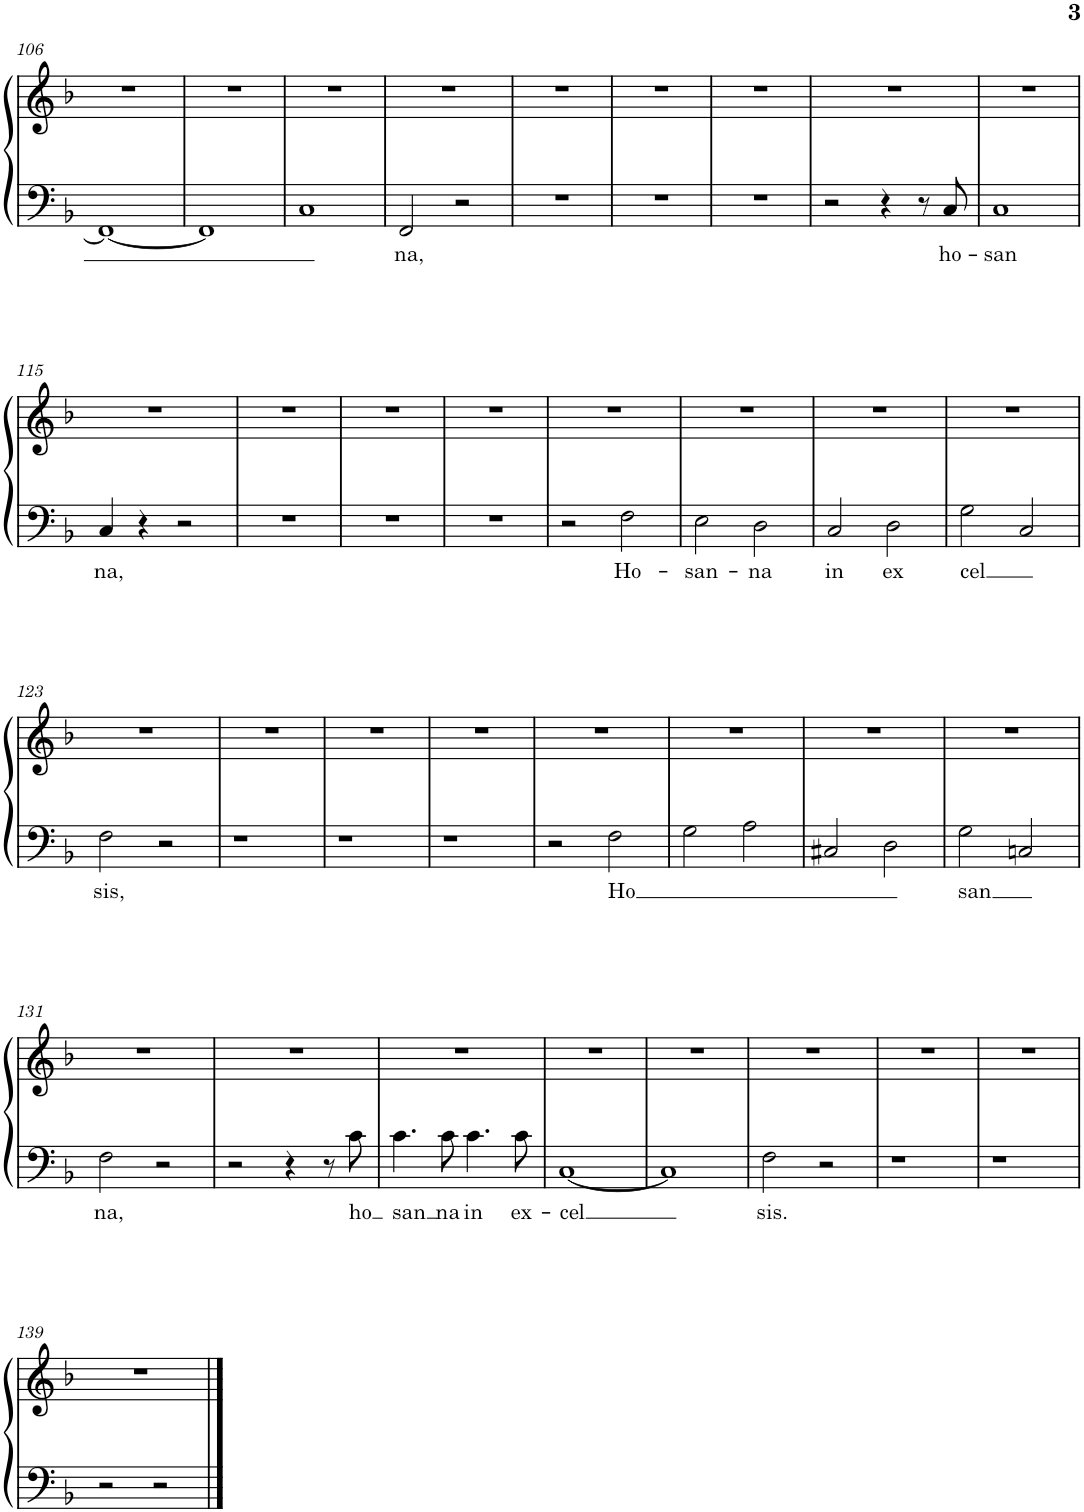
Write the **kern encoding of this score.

**kern	**text	**kern
*part1	*part1	*part1
*staff2	*staff2	*staff1
*I"Piano	*	*
*I'Pno.	*	*
!!LO:PB:g=z
*clefF4	*	*clefG2
*k[b-]	*	*k[b-]
*M2/2	*	*M2/2
*met(c|)	*	*met(c|)
=106	=106	=106
1FF_	.	1r
=107	=107	=107
1FF]	.	1r
=108	=108	=108
1C	.	1r
=109	=109	=109
!	!LO:LY:b	!
2FF/	na,	1r
2r	.	.
=110	=110	=110
1r	.	1r
=111	=111	=111
1r	.	1r
=112	=112	=112
1r	.	1r
=113	=113	=113
2r	.	1r
4r	.	.
8r	.	.
!	!LO:LY:b	!
8C/	ho-	.
=114	=114	=114
!	!LO:LY:b	!
1C	-san	1r
!!LO:LB:g=z
=115	=115	=115
!	!LO:LY:b	!
4C/	na,	1r
4r	.	.
2r	.	.
=116	=116	=116
1r	.	1r
=117	=117	=117
1r	.	1r
=118	=118	=118
1r	.	1r
=119	=119	=119
2r	.	1r
!	!LO:LY:b	!
2F\	Ho-	.
=120	=120	=120
!	!LO:LY:b	!
2E\	-san-	1r
!	!LO:LY:b	!
2D\	-na	.
=121	=121	=121
!	!LO:LY:b	!
2C/	in	1r
!	!LO:LY:b	!
2D\	ex	.
=122	=122	=122
!	!LO:LY:b	!
2G\	cel	1r
2C/	.	.
!!LO:LB:g=z
=123	=123	=123
!	!LO:LY:b	!
2F\	sis,	1r
2r	.	.
=124	=124	=124
1r	.	1r
=125	=125	=125
1r	.	1r
=126	=126	=126
1r	.	1r
=127	=127	=127
2r	.	1r
!	!LO:LY:b	!
2F\	Ho	.
=128	=128	=128
2G\	.	1r
2A\	.	.
=129	=129	=129
2C#X/	.	1r
2D\	.	.
=130	=130	=130
!	!LO:LY:b	!
2G\	san	1r
2Cn/	.	.
!!LO:LB:g=z
=131	=131	=131
!	!LO:LY:b	!
2F\	na,	1r
2r	.	.
=132	=132	=132
2r	.	1r
4r	.	.
8r	.	.
!	!LO:LY:b	!
8c\	ho	.
=133	=133	=133
!	!LO:LY:b	!
4.c\	san	1r
!	!LO:LY:b	!
8c\	na	.
!	!LO:LY:b	!
4.c\	in	.
!	!LO:LY:b	!
8c\	ex-	.
=134	=134	=134
!	!LO:LY:b	!
[1C	-cel	1r
=135	=135	=135
1C]	.	1r
=136	=136	=136
!	!LO:LY:b	!
2F\	sis.	1r
2r	.	.
=137	=137	=137
1r	.	1r
=138	=138	=138
1r	.	1r
!!LO:LB:g=z
=139	=139	=139
2r	.	1r
2r	.	.
==	==	==
*-	*-	*-
